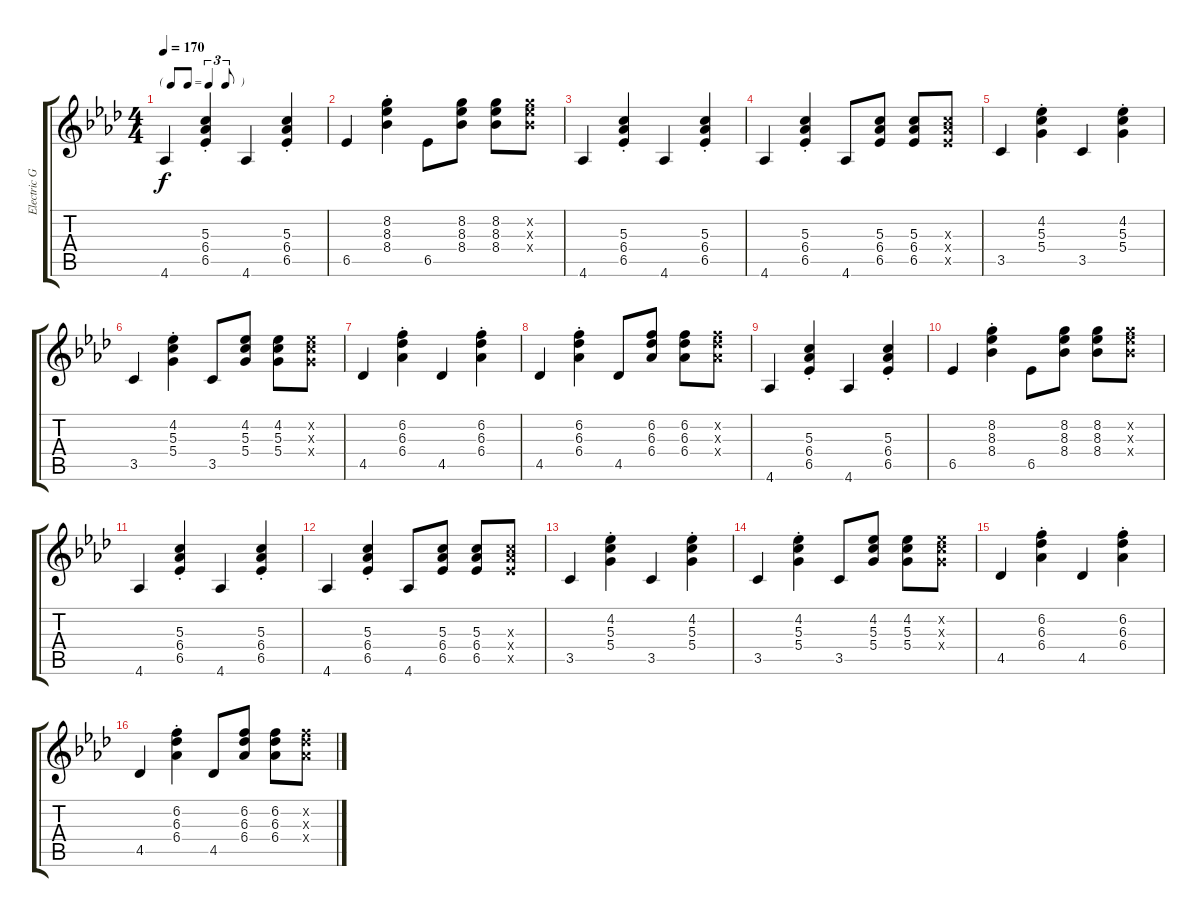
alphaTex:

\track ("Electric Guitar 3" "Electric G") {instrument electricguitarclean}
\staff {score tabs}
\tuning (E4 B3 G3 D3 A2 E2) {hide}
\ts (4 4)
\tf triplet8th
\tempo 170
\clef g2
\ks ab
4.6.4{dy f} (5.3{st} 6.4{st} 6.5{st}).4 4.6.4 (5.3{st} 6.4{st} 6.5{st}).4 |
6.5.4 (8.2{st} 8.3{st} 8.4{st}).4 6.5.8 (8.2 8.3 8.4).8 (8.2 8.3 8.4).8 (8.2{x} 8.3{x} 8.4{x}).8 |
4.6.4 (5.3{st} 6.4{st} 6.5{st}).4 4.6.4 (5.3{st} 6.4{st} 6.5{st}).4 |
4.6.4 (5.3{st} 6.4{st} 6.5{st}).4 4.6.8 (5.3 6.4 6.5).8 (5.3 6.4 6.5).8 (5.3{x} 6.4{x} 6.5{x}).8 |
3.5.4 (4.2{st} 5.3{st} 5.4{st}).4 3.5.4 (4.2{st} 5.3{st} 5.4{st}).4 |
3.5.4 (4.2{st} 5.3{st} 5.4{st}).4 3.5.8 (4.2 5.3 5.4).8 (4.2 5.3 5.4).8 (4.2{x} 5.3{x} 5.4{x}).8 |
4.5.4 (6.2{st} 6.3{st} 6.4{st}).4 4.5.4 (6.2{st} 6.3{st} 6.4{st}).4 |
4.5.4 (6.2{st} 6.3{st} 6.4{st}).4 4.5.8 (6.2 6.3 6.4).8 (6.2 6.3 6.4).8 (6.2{x} 6.3{x} 6.4{x}).8 |
4.6.4 (5.3{st} 6.4{st} 6.5{st}).4 4.6.4 (5.3{st} 6.4{st} 6.5{st}).4 |
6.5.4 (8.2{st} 8.3{st} 8.4{st}).4 6.5.8 (8.2 8.3 8.4).8 (8.2 8.3 8.4).8 (8.2{x} 8.3{x} 8.4{x}).8 |
4.6.4 (5.3{st} 6.4{st} 6.5{st}).4 4.6.4 (5.3{st} 6.4{st} 6.5{st}).4 |
4.6.4 (5.3{st} 6.4{st} 6.5{st}).4 4.6.8 (5.3 6.4 6.5).8 (5.3 6.4 6.5).8 (5.3{x} 6.4{x} 6.5{x}).8 |
3.5.4 (4.2{st} 5.3{st} 5.4{st}).4 3.5.4 (4.2{st} 5.3{st} 5.4{st}).4 |
3.5.4 (4.2{st} 5.3{st} 5.4{st}).4 3.5.8 (4.2 5.3 5.4).8 (4.2 5.3 5.4).8 (4.2{x} 5.3{x} 5.4{x}).8 |
4.5.4 (6.2{st} 6.3{st} 6.4{st}).4 4.5.4 (6.2{st} 6.3{st} 6.4{st}).4 |
4.5.4 (6.2{st} 6.3{st} 6.4{st}).4 4.5.8 (6.2 6.3 6.4).8 (6.2 6.3 6.4).8 (6.2{x} 6.3{x} 6.4{x}).8
